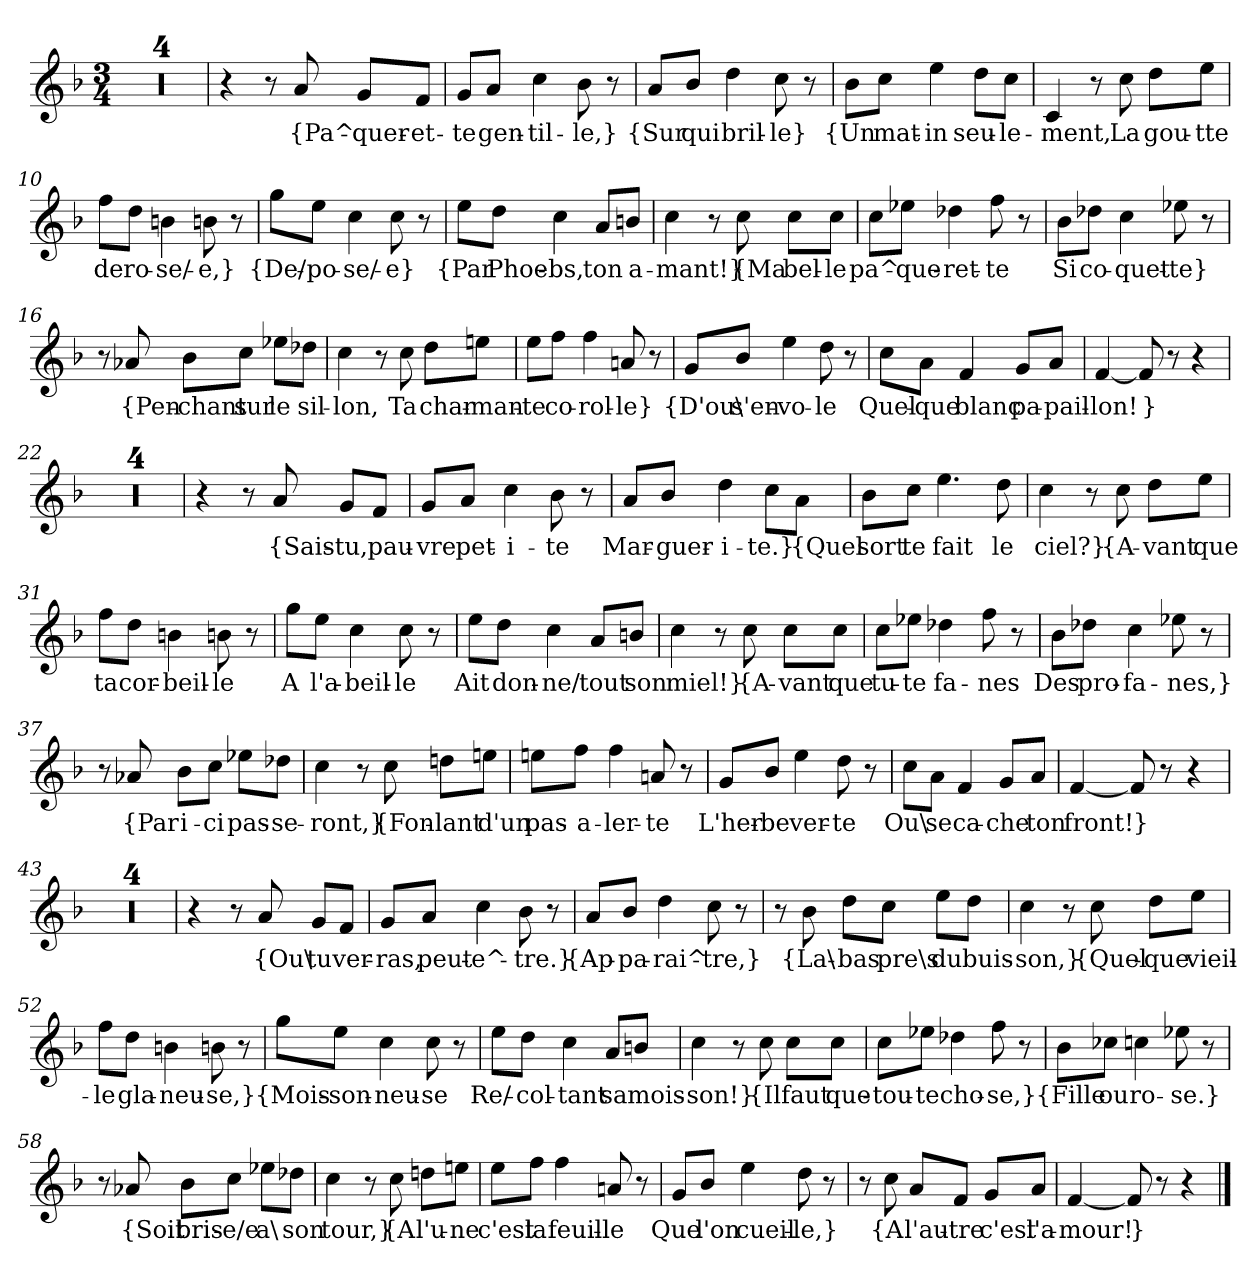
**kern	**text
*part1	*part1
*staff1	*staff1
*clefG2	*
*k[b-]	*
*M3/4	*
=1	=1
2.r	.
=2	=2
2.r	.
=3	=3
2.r	.
=4	=4
2.r	.
=5	=5
4r	.
8r	.
8a	{Pa^-
8g/L	-quer-
8f/J	-et-
=6	=6
8g/L	-te
8a/J	gen-
4cc	-til-
8b-	-le,}
8r	.
=7	=7
8a/L	{Sur
8b-/J	qui
4dd	bril-
8cc	-le}
8r	.
=8	=8
8b-\L	{Un
8cc\J	mat-
4ee	-in
8dd\L	seu-
8cc\J	-le-
=9	=9
4c	-ment,
8r	.
8cc	La
8dd\L	gou-
8ee\J	-tte
=10	=10
8ff\L	de
8dd\J	ro-
4bn	-se/-
8bn	-e,}
8r	.
=11	=11
8gg\L	{De/-
8ee\J	-po-
4cc	-se/-
8cc	-e}
8r	.
=12	=12
8ee\L	{Par
8dd\J	Phoe-
4cc	-bs,
8a/L	ton
8bn/J	a-
=13	=13
4cc	-mant!}
8r	.
8cc	{Ma
8cc\L	bel-
8cc\J	-le
=14	=14
8cc\L	pa^-
8ee-X\J	-que-
4dd-X	-ret-
8ff	-te
8r	.
=15	=15
8b-\L	Si
8dd-X\J	co-
4cc	-quet-
8ee-X	-te}
8r	.
=16	=16
8r	.
8a-X	{Pen-
8b-\L	-chant
8cc\J	sur
8ee-X\L	le
8dd-X\J	sil-
=17	=17
4cc	-lon,
8r	.
8cc	Ta
8dd\L	char-
8een\J	-man-
=18	=18
8ee\L	-te
8ff\J	co-
4ff	-rol-
8an	-le}
8r	.
=19	=19
8g/L	{D'ou\
8b-/J	s'en-
4ee	-vo-
8dd	-le
8r	.
=20	=20
8cc\L	Quel-
8a\J	-que
4f	blanc
8g/L	pa-
8a/J	-pail-
=21	=21
[4f	-lon!
8f]	}
8r	.
4r	.
=22	=22
2.r	.
=23	=23
2.r	.
=24	=24
2.r	.
=25	=25
2.r	.
=26	=26
4r	.
8r	.
8a	{Sais-
8g/L	-tu,
8f/J	pau-
=27	=27
8g/L	-vre
8a/J	pet-
4cc	-i-
8b-	-te
8r	.
=28	=28
8a/L	Mar-
8b-/J	-guer-
4dd	-i-
8cc\L	-te.}
8a\J	{Quel
=29	=29
8b-\L	sort
8cc\J	te
4.ee	fait
8dd	le
=30	=30
4cc	ciel?}
8r	.
8cc	{A-
8dd\L	-vant
8ee\J	que
=31	=31
8ff\L	ta
8dd\J	cor-
4bn	-beil-
8bn	-le
8r	.
=32	=32
8gg\L	A
8ee\J	l'a-
4cc	-beil-
8cc	-le
8r	.
=33	=33
8ee\L	Ait
8dd\J	don-
4cc	-ne/
8a/L	tout
8bn/J	son
=34	=34
4cc	miel!}
8r	.
8cc	{A-
8cc\L	-vant
8cc\J	que
=35	=35
8cc\L	tu-
8ee-X\J	-te
4dd-X	fa-
8ff	-nes
8r	.
=36	=36
8b-\L	Des
8dd-X\J	pro-
4cc	-fa-
8ee-X	-nes,}
8r	.
=37	=37
8r	.
8a-X	{Par
8b-\L	i-
8cc\J	-ci
8ee-X\L	pas-
8dd-X\J	-se-
=38	=38
4cc	-ront,}
8r	.
8cc	{Fon-
8ddn\L	-lant
8een\J	d'un
=39	=39
8een\L	pas-
8ff\J	a-
4ff	-ler-
8an	-te
8r	.
=40	=40
8g/L	L'her-
8b-/J	-be
4ee	ver-
8dd	-te
8r	.
=41	=41
8cc\L	Ou\
8a\J	se
4f	ca-
8g/L	-che
8a/J	ton
=42	=42
[4f	front!
8f]	}
8r	.
4r	.
=43	=43
2.r	.
=44	=44
2.r	.
=45	=45
2.r	.
=46	=46
2.r	.
=47	=47
4r	.
8r	.
8a	{Ou\
8g/L	tu
8f/J	ver-
=48	=48
8g/L	-ras,
8a/J	peut-
4cc	-e^-
8b-	-tre.}
8r	.
=49	=49
8a/L	{Ap-
8b-/J	-pa-
4dd	-rai^-
8cc	-tre,}
8r	.
=50	=50
8r	.
8b-	{La\-
8dd\L	-bas
8cc\J	pre\s
8ee\L	du
8dd\J	buis-
=51	=51
4cc	-son,}
8r	.
8cc	{Quel-
8dd\L	-que
8ee\J	vieil-
=52	=52
8ff\L	-le
8dd\J	gla-
4bn	-neu-
8bn	-se,}
8r	.
=53	=53
8gg\L	{Mois-
8ee\J	-son-
4cc	-neu-
8cc	-se
8r	.
=54	=54
8ee\L	Re/-
8dd\J	-col-
4cc	-tant
8a/L	sa
8bn/J	mois-
=55	=55
4cc	-son!}
8r	.
8cc	{Il
8cc\L	faut
8cc\J	que-
=56	=56
8cc\L	-tou-
8ee-X\J	-te
4dd-X	cho-
8ff	-se,}
8r	.
=57	=57
8b-\L	{Fille
8cc-X\J	ou
4ccn	ro-
8ee-X	-se.}
8r	.
=58	=58
8r	.
8a-X	{Soit
8b-\L	bris-
8cc\J	-e/e
8ee-X\L	a\
8dd-X\J	son
=59	=59
4cc	tour,}
8r	.
8cc	{A
8ddn\L	l'u-
8een\J	-ne
=60	=60
8ee\L	c'est
8ff\J	la
4ff	feuil-
8an	-le
8r	.
=61	=61
8g/L	Que
8b-/J	l'on
4ee	cueil-
8dd	-le,}
8r	.
=62	=62
8r	.
8cc	{A
8a/L	l'au-
8f/J	-tre
8g/L	c'est
8a/J	l'a-
=63	=63
[4f	-mour!
8f]	}
8r	.
4r	.
==	==
*-	*-
